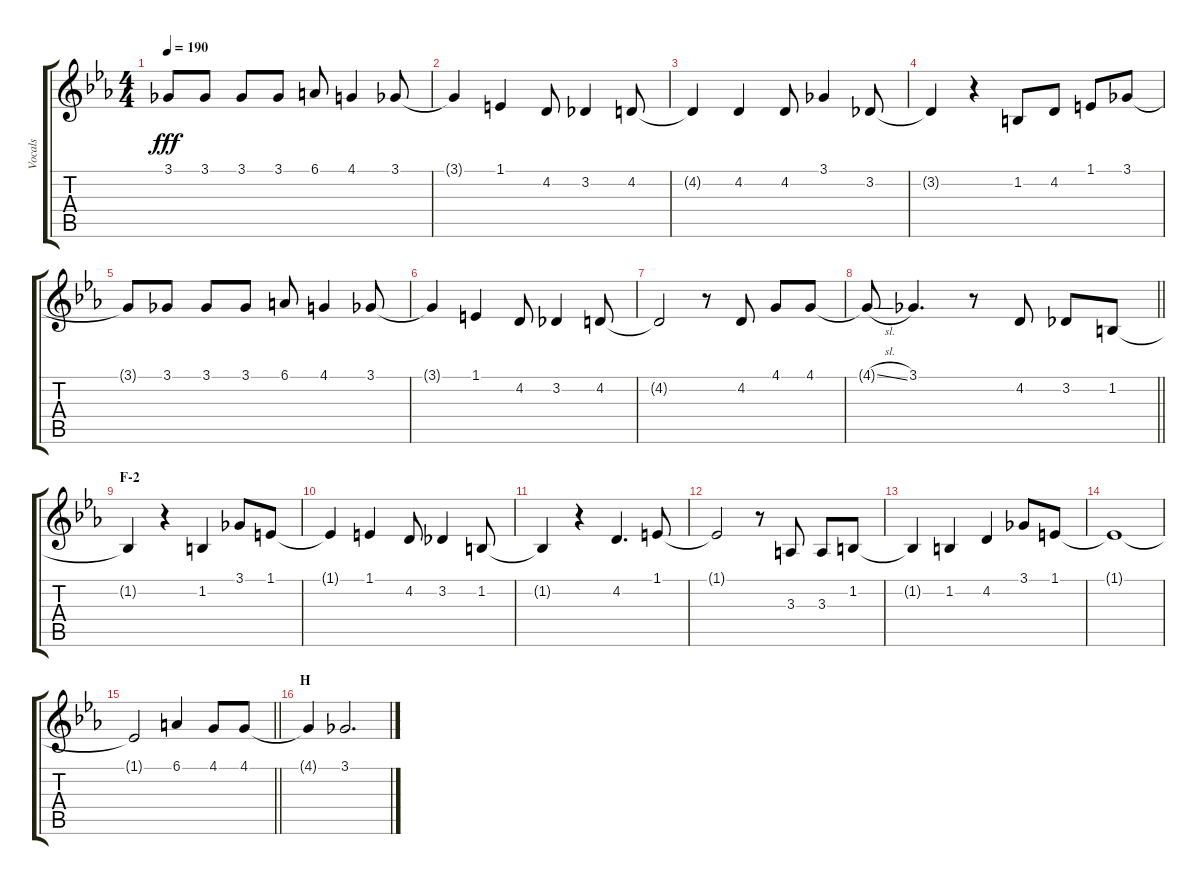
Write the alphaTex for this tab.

\track ("Vocals" "Vocals") {instrument violin}
\staff {score tabs}
\tuning (Eb4 Bb3 Gb3 Db3 Ab2 Eb2) {hide}
\ts (4 4)
\tempo 190
\clef g2
\ks eb
3.1{t}.8{dy fff} 3.1.8 3.1.8 3.1.8 6.1.8 4.1.4 3.1.8 |
3.1{t}.4 1.1.4 4.2.8 3.2.4 4.2.8 |
4.2{t}.4 4.2.4 4.2.8 3.1.4 3.2.8 |
3.2{t}.4 r.4 1.2.8 4.2.8 1.1.8 3.1.8 |
3.1{t}.8 3.1.8 3.1.8 3.1.8 6.1.8 4.1.4 3.1.8 |
3.1{t}.4 1.1.4 4.2.8 3.2.4 4.2.8 |
4.2{t}.2 r.8 4.2.8 4.1.8 4.1.8 |
\barLineRight lightlight
4.1{sl t}.8 3.1.4{d} r.8 4.2.8 3.2.8 1.2.8 |
\section ("" "F-2")
1.2{t}.4 r.4 1.2.4 3.1.8 1.1.8 |
1.1{t}.4 1.1.4 4.2.8 3.2.4 1.2.8 |
1.2{t}.4 r.4 4.2.4{d} 1.1.8 |
1.1{t}.2 r.8 3.3.8 3.3.8 1.2.8 |
1.2{t}.4 1.2.4 4.2.4 3.1.8 1.1.8 |
1.1{t}.1 |
\barLineRight lightlight
1.1{t}.2 6.1.4 4.1.8 4.1.8 |
\section ("" "H")
4.1{t}.4 3.1.2{d}
